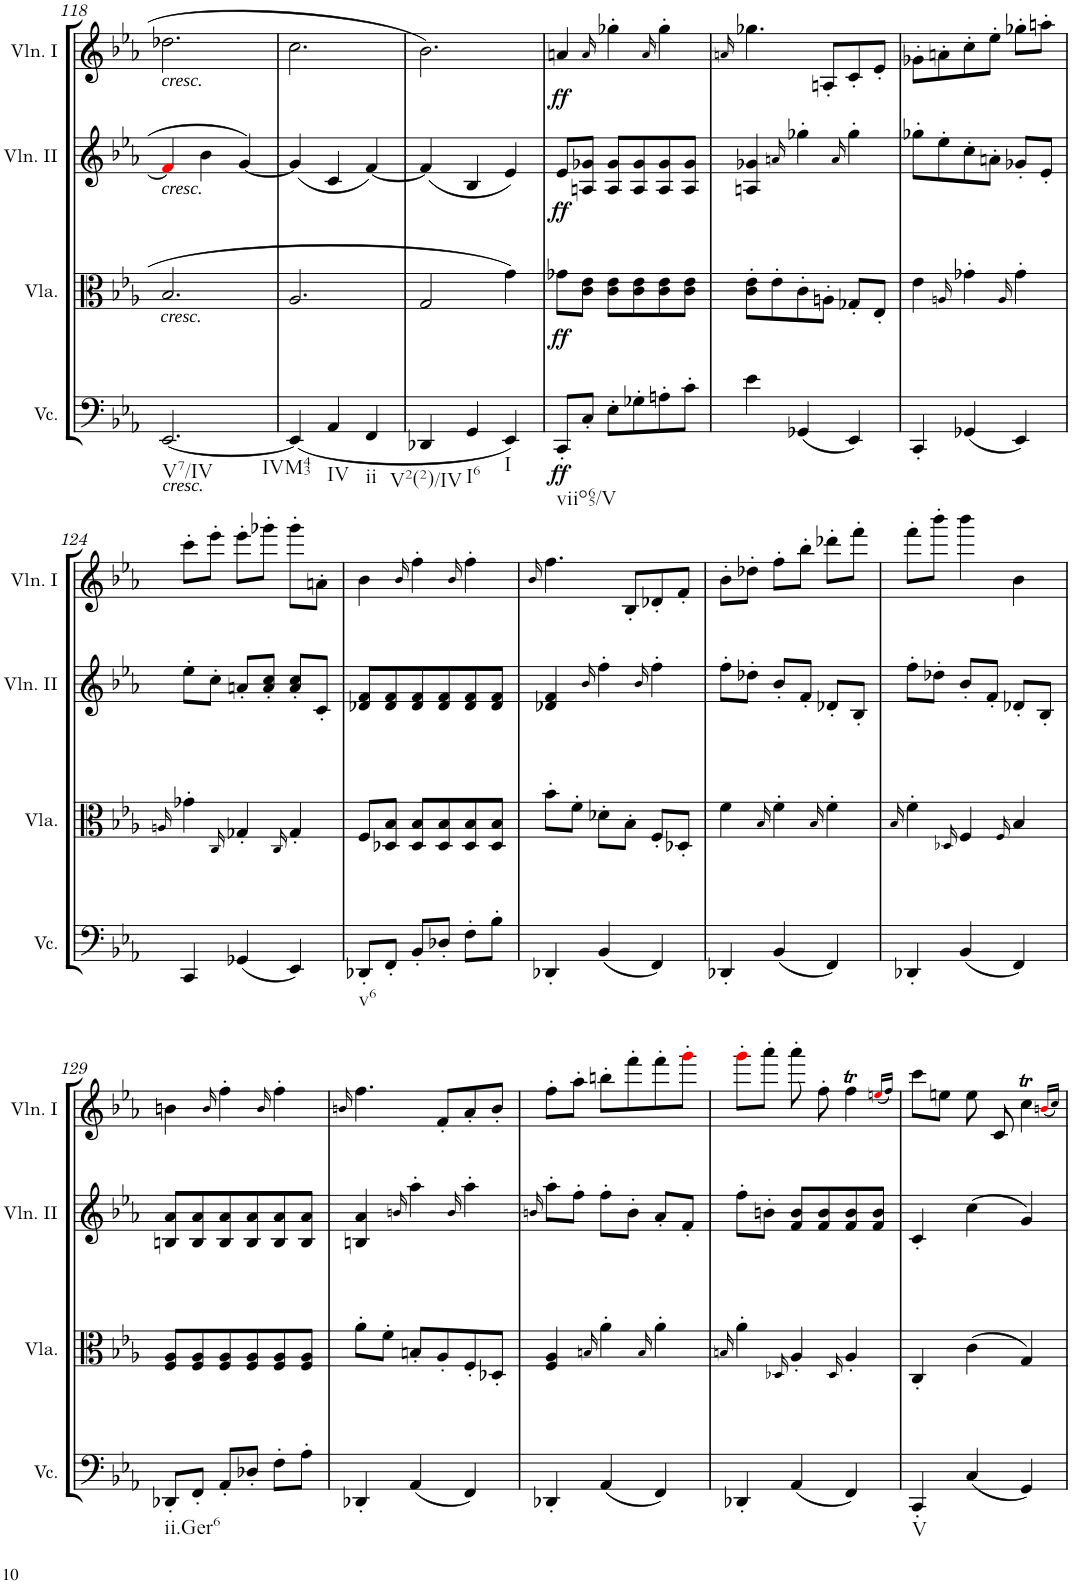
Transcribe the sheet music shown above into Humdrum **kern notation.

**kern	**dynam	**kern	**dynam	**kern	**dynam	**kern	**dynam
*part4	*part4	*part3	*part3	*part2	*part2	*part1	*part1
*staff4	*staff4	*staff3	*staff3	*staff2	*staff2	*staff1	*staff1
*I"Violoncello	*	*I"Viola	*	*I"Violin II	*	*I"Violin I	*
*I'Vc.	*	*I'Vla.	*	*I'Vln. II	*	*I'Vln. I	*
!!LO:PB:g=z
*clefF4	*	*clefC3	*	*clefG2	*	*clefG2	*
*k[b-e-a-]	*	*k[b-e-a-]	*	*k[b-e-a-]	*	*k[b-e-a-]	*
*E-:	*	*E-:	*	*E-:	*	*E-:	*
*M3/4	*	*M3/4	*	*M3/4	*	*M3/4	*
=118	=118	=118	=118	=118	=118	=118	=118
!	!	!	!	!	!	!LO:TX:b:i:t=cresc.	!
!	!	!	!	!LO:TX:b:i:t=cresc.	!	!	!
!	!	!LO:TX:b:i:t=cresc.	!	!	!	!	!
!LO:TX:b:i:t=cresc.	!	!	!	!	!	!	!
!LO:TX:b:t=V7/IV	!	!	!	!	!	!	!
[2.EE-/	.	2.B-/	.	4fi/]	.	2.dd-X\	.
.	.	.	.	4b-\	.	.	.
.	.	.	.	[4g/	.	.	.
=119	=119	=119	=119	=119	=119	=119	=119
!LO:TX:b:t=IVM43	!	!	!	!	!	!	!
(4EE-/]	.	2.A-/	.	(4g/]	.	2.cc\	.
!LO:TX:b:t=IV	!	!	!	!	!	!	!
4AA-/	.	.	.	4c/	.	.	.
!LO:TX:b:t=ii	!	!	!	!	!	!	!
4FF/	.	.	.	[4f/)	.	.	.
=120	=120	=120	=120	=120	=120	=120	=120
!LO:TX:b:t=V2(2)/IV	!	!	!	!	!	!	!
4DD-X/	.	2G/	.	(4f/]	.	2.b-\	.
!LO:TX:b:t=I6	!	!	!	!	!	!	!
4GG/	.	.	.	4B-/	.	.	.
!LO:TX:b:t=I	!	!	!	!	!	!	!
4EE-/)	.	4g\	.	4e-/)	.	.	.
=121	=121	=121	=121	=121	=121	=121	=121
!LO:TX:b:t=viio65/V	!	!	!	!	!	!	!
!	!LO:DY:b	!	!LO:DY:b	!	!LO:DY:b	!	!LO:DY:b
8CC'/L	ff	8g-X\L	ff	8e-/L	ff	4an/	ff
8C'/J	.	8c\ 8e-\J	.	8An/ 8g-X/J	.	.	.
.	.	.	.	.	.	16qa/	.
8E-'\L	.	8c\ 8e-\L	.	8A/ 8g-/L	.	4gg-X'\	.
8G-X'\	.	8c\ 8e-\	.	8A/ 8g-/	.	.	.
.	.	.	.	.	.	16qa/	.
8An'\	.	8c\ 8e-\	.	8A/ 8g-/	.	4gg-'\	.
8c'\J	.	8c\ 8e-\J	.	8A/ 8g-/J	.	.	.
=122	=122	=122	=122	=122	=122	=122	=122
.	.	.	.	.	.	16qan/	.
4e-\	.	8c\' 8e-\'L	.	4An/ 4g-X/	.	4.gg-X\	.
.	.	8e-'\	.	.	.	.	.
.	.	.	.	16qan/	.	.	.
(4GG-X/	.	8c'\	.	4gg-X'\	.	.	.
.	.	8An'\J	.	.	.	8An'/L	.
.	.	.	.	16qa/	.	.	.
4EE-/)	.	8G-X'/L	.	4gg-'\	.	8c'/	.
.	.	8E-'/J	.	.	.	8e-'/J	.
=123	=123	=123	=123	=123	=123	=123	=123
4CC'/	.	4e-\	.	8gg-X'\L	.	8g-X'\L	.
.	.	.	.	8ee-'\	.	8an'\	.
.	.	16qAn/	.	.	.	.	.
(4GG-X/	.	4g-X'\	.	8cc'\	.	8cc'\	.
.	.	.	.	8an'\J	.	8ee-'\J	.
.	.	16qA/	.	.	.	.	.
4EE-/)	.	4g-'\	.	8g-X'/L	.	8gg-X'\L	.
.	.	.	.	8e-'/J	.	8aan'\J	.
!!LO:LB:g=z
=124	=124	=124	=124	=124	=124	=124	=124
.	.	16qAn/	.	.	.	.	.
4CC/	.	4g-X'\	.	8ee-'\L	.	8ccc'\L	.
.	.	.	.	8cc'\J	.	8eee-'\J	.
.	.	16qC/	.	.	.	.	.
(4GG-X/	.	4G-X'/	.	8an'/L	.	8eee-'\L	.
.	.	.	.	8a/' 8cc/'J	.	8ggg-X'\J	.
.	.	16qC/	.	.	.	.	.
4EE-/)	.	4G-'/	.	8a/' 8cc/'L	.	8ggg-'\L	.
.	.	.	.	8c'/J	.	8an'\J	.
=125	=125	=125	=125	=125	=125	=125	=125
!LO:TX:b:t=v6	!	!	!	!	!	!	!
8DD-X'/L	.	8F/L	.	8d-X/ 8f/L	.	4b-\	.
8FF'/J	.	8D-X/ 8B-/J	.	8d-/ 8f/	.	.	.
.	.	.	.	.	.	16qb-/	.
8BB-'/L	.	8D-/ 8B-/L	.	8d-/ 8f/	.	4ff'\	.
8D-X'/J	.	8D-/ 8B-/	.	8d-/ 8f/	.	.	.
.	.	.	.	.	.	16qb-/	.
8F'\L	.	8D-/ 8B-/	.	8d-/ 8f/	.	4ff'\	.
8B-'\J	.	8D-/ 8B-/J	.	8d-/ 8f/J	.	.	.
=126	=126	=126	=126	=126	=126	=126	=126
.	.	.	.	.	.	16qb-/	.
4DD-X'/	.	8b-'\L	.	4d-X/ 4f/	.	4.ff\	.
.	.	8f'\J	.	.	.	.	.
.	.	.	.	16qb-/	.	.	.
(4BB-/	.	8d-X'\L	.	4ff'\	.	.	.
.	.	8B-'\J	.	.	.	8B-'/L	.
.	.	.	.	16qb-/	.	.	.
4FF/)	.	8F'/L	.	4ff'\	.	8d-X'/	.
.	.	8D-X'/J	.	.	.	8f'/J	.
=127	=127	=127	=127	=127	=127	=127	=127
4DD-X'/	.	4f\	.	8ff'\L	.	8b-'\L	.
.	.	.	.	8dd-X'\J	.	8dd-X'\J	.
.	.	16qB-/	.	.	.	.	.
(4BB-/	.	4f'\	.	8b-'/L	.	8ff'\L	.
.	.	.	.	8f'/J	.	8bb-'\J	.
.	.	16qB-/	.	.	.	.	.
4FF/)	.	4f'\	.	8d-X'/L	.	8ddd-X'\L	.
.	.	.	.	8B-'/J	.	8fff'\J	.
=128	=128	=128	=128	=128	=128	=128	=128
.	.	16qB-/	.	.	.	.	.
4DD-X'/	.	4f'\	.	8ff'\L	.	8fff'\L	.
.	.	.	.	8dd-X'\J	.	8bbb-'\J	.
.	.	16qD-X/	.	.	.	.	.
(4BB-/	.	4F/	.	8b-'/L	.	4bbb-\	.
.	.	.	.	8f'/J	.	.	.
.	.	16qF/	.	.	.	.	.
4FF/)	.	4B-/	.	8d-X'/L	.	4b-\	.
.	.	.	.	8B-'/J	.	.	.
!!LO:LB:g=z
=129	=129	=129	=129	=129	=129	=129	=129
!LO:TX:b:t=ii.Ger6	!	!	!	!	!	!	!
8DD-X'/L	.	8F/ 8A-/L	.	8Bn/ 8a-/L	.	4bn\	.
8FF'/J	.	8F/ 8A-/	.	8B/ 8a-/	.	.	.
.	.	.	.	.	.	16qb/	.
8AA-'/L	.	8F/ 8A-/	.	8B/ 8a-/	.	4ff'\	.
8D-X'/J	.	8F/ 8A-/	.	8B/ 8a-/	.	.	.
.	.	.	.	.	.	16qb/	.
8F'\L	.	8F/ 8A-/	.	8B/ 8a-/	.	4ff'\	.
8A-'\J	.	8F/ 8A-/J	.	8B/ 8a-/J	.	.	.
=130	=130	=130	=130	=130	=130	=130	=130
.	.	.	.	.	.	16qbn/	.
4DD-X'/	.	8a-'\L	.	4Bn/ 4a-/	.	4.ff\	.
.	.	8f'\J	.	.	.	.	.
.	.	.	.	16qbn/	.	.	.
(4AA-/	.	8Bn'/L	.	4aa-'\	.	.	.
.	.	8A-'/	.	.	.	8f'/L	.
.	.	.	.	16qb/	.	.	.
4FF/)	.	8F'/	.	4aa-'\	.	8a-'/	.
.	.	8D-X'/J	.	.	.	8b'/J	.
=131	=131	=131	=131	=131	=131	=131	=131
.	.	.	.	16qbn/	.	.	.
4DD-X'/	.	4F/ 4A-/	.	8aa-'\L	.	8ff'\L	.
.	.	.	.	8ff'\J	.	8aa-'\J	.
.	.	16qBn/	.	.	.	.	.
(4AA-/	.	4a-'\	.	8ff'\L	.	8bbn'\L	.
.	.	.	.	8b'\J	.	8fff'\	.
.	.	16qB/	.	.	.	.	.
4FF/)	.	4a-'\	.	8a-'/L	.	8fff'\	.
.	.	.	.	8f'/J	.	8ggg'i\J	.
=132	=132	=132	=132	=132	=132	=132	=132
.	.	16qBn/	.	.	.	.	.
4DD-X'/	.	4a-'\	.	8ff'\L	.	8ggg'i\L	.
.	.	.	.	8bn'\J	.	8aaa-'\J	.
.	.	16qD-X/	.	.	.	.	.
(4AA-/	.	4A-'/	.	8f/ 8b/L	.	8aaa-'\	.
.	.	.	.	8f/ 8b/	.	8ff'\	.
.	.	16qD-/	.	.	.	.	.
4FF/)	.	4A-'/	.	8f/ 8b/	.	4ffT\	.
.	.	.	.	8f/ 8b/J	.	.	.
.	.	.	.	.	.	(16qeeni/LL	.
.	.	.	.	.	.	16qff/JJ)	.
=133	=133	=133	=133	=133	=133	=133	=133
!LO:TX:b:t=V	!	!	!	!	!	!	!
4CC'/	.	4C'/	.	4c'/	.	8ccc\L	.
.	.	.	.	.	.	8een\J	.
(4C/	.	(4c\	.	(4cc\	.	8ee\	.
.	.	.	.	.	.	8c/	.
4GG/)	.	4G/)	.	4g/)	.	4ccT\	.
.	.	.	.	.	.	(16qbni/LL	.
.	.	.	.	.	.	16qcc/JJ)	.
=	=	=	=	=	=	=	=
*-	*-	*-	*-	*-	*-	*-	*-
